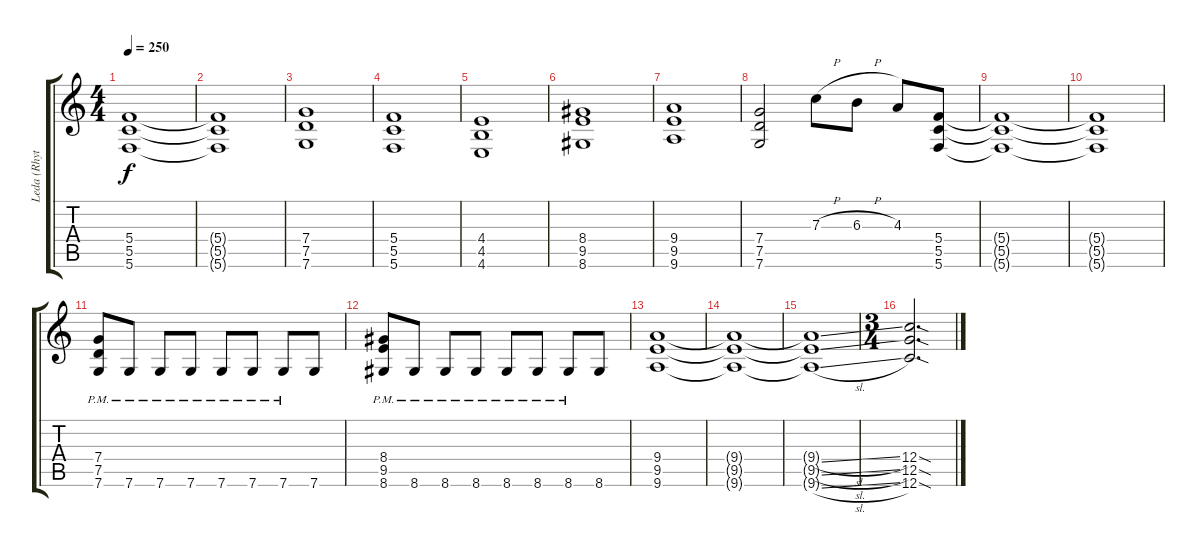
\track ("Leda (Rhythm)" "Leda (Rhyt") {instrument distortionguitar}
\staff {score tabs}
\tuning (D4 A3 F3 C3 G2 C2) {hide}
\ts (4 4)
\tempo 250
\clef g2
\ks c
(5.4{t} 5.5{t} 5.6{t}).1{dy f} |
(5.4{t} 5.5{t} 5.6{t}).1 |
(7.4 7.5 7.6).1 |
(5.4 5.5 5.6).1 |
(4.4 4.5 4.6).1 |
(8.4 9.5 8.6).1 |
(9.4 9.5 9.6).1 |
(7.4 7.5 7.6).2 7.3{h}.8 6.3{h}.8 4.3.8 (5.4 5.5 5.6).8 |
(5.4{t} 5.5{t} 5.6{t}).1 |
(5.4{t} 5.5{t} 5.6{t}).1 |
(7.4{pm} 7.5{pm} 7.6{pm}).8 7.6{pm}.8 7.6{pm}.8 7.6{pm}.8 7.6{pm}.8 7.6{pm}.8 7.6{pm}.8 7.6.8 |
(8.4{pm} 9.5{pm} 8.6{pm}).8 8.6{pm}.8 8.6{pm}.8 8.6{pm}.8 8.6{pm}.8 8.6{pm}.8 8.6{pm}.8 8.6.8 |
(9.4 9.5 9.6).1 |
(9.4{t} 9.5{t} 9.6{t}).1 |
(9.4{sl t} 9.5{sl t} 9.6{sl t}).1 |
\ts (3 4)
(12.4{sod} 12.5{sod} 12.6{sod}).2{d}
